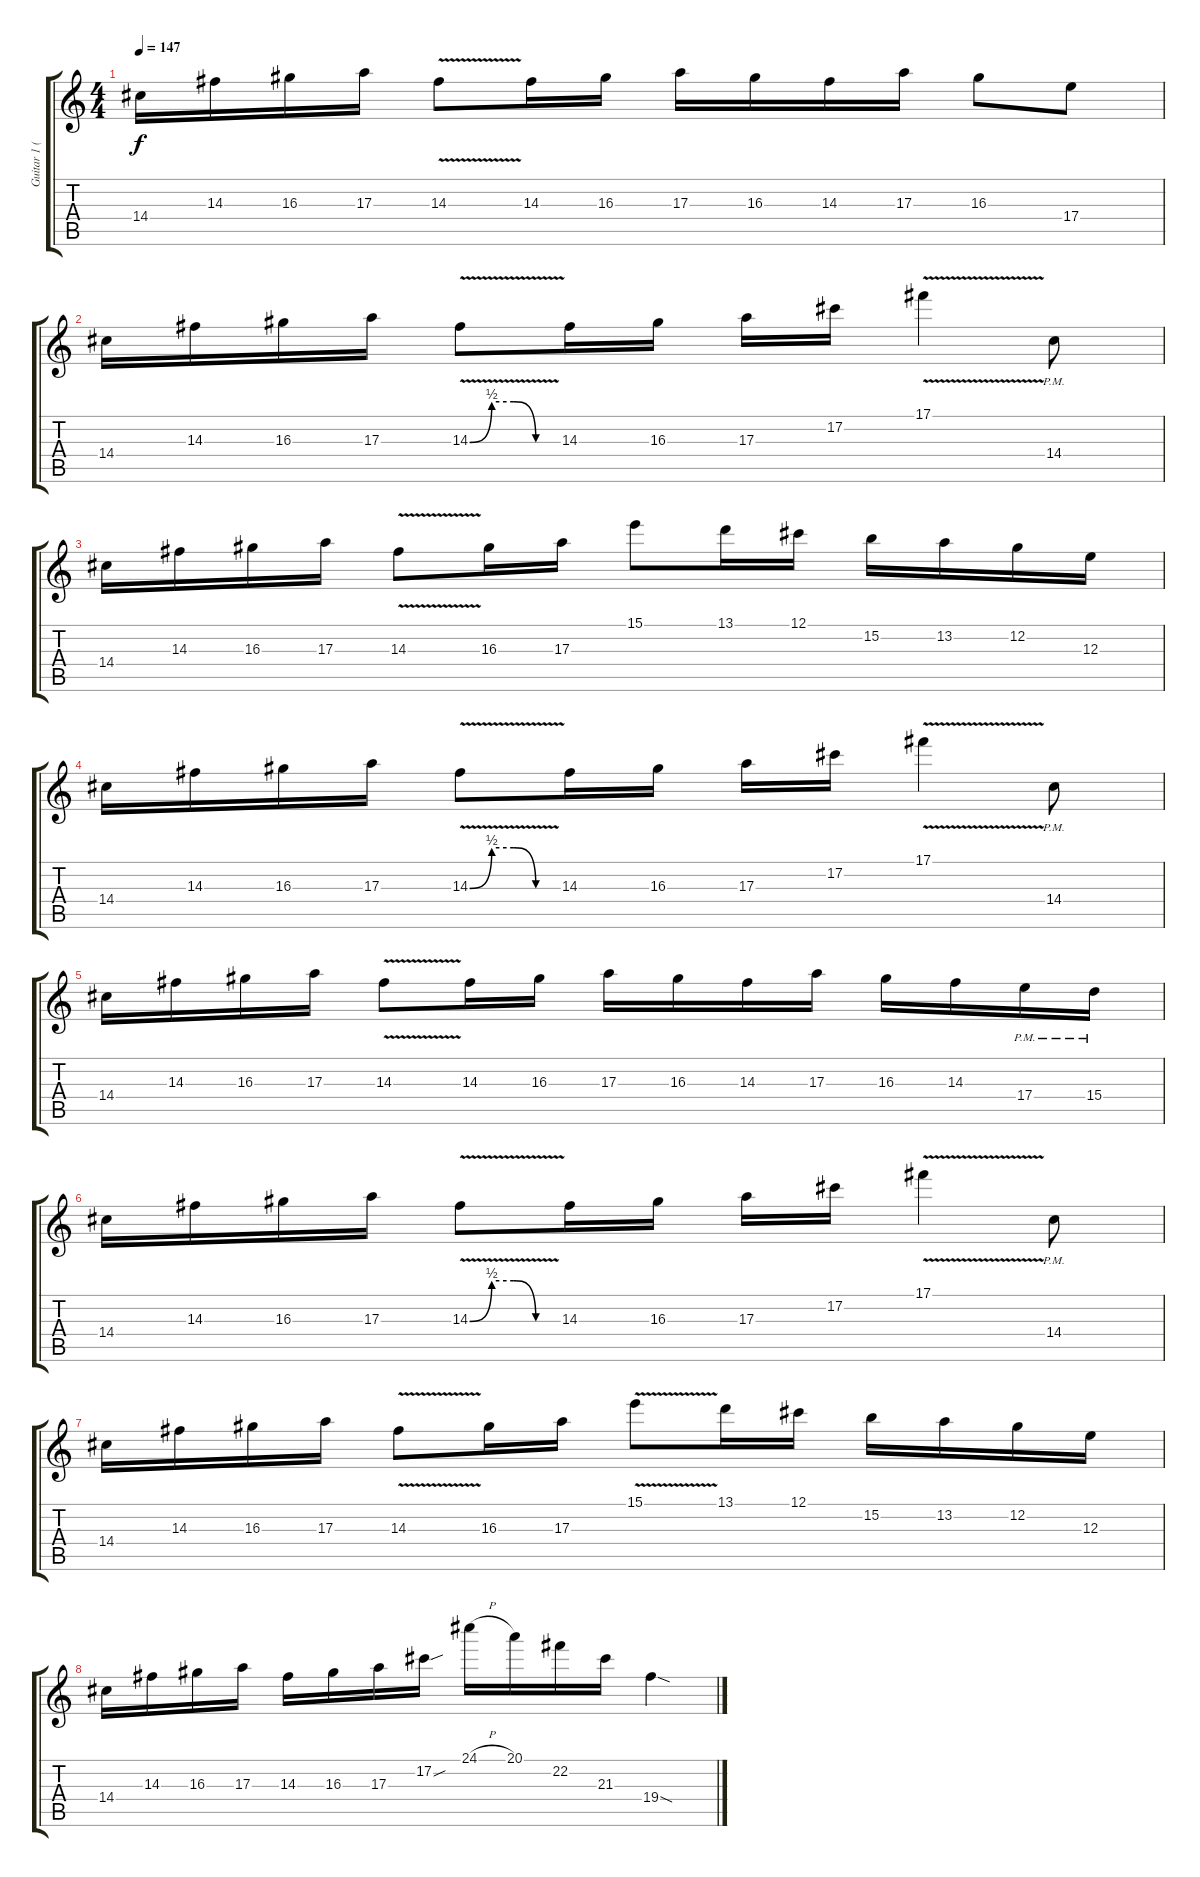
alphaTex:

\track ("Guitar 1 (Lead)" "Guitar 1 (") {instrument overdrivenguitar}
\staff {score tabs}
\tuning (Db4 Ab3 E3 B2 Gb2 Db2) {hide}
\ts (4 4)
\tempo 147
\clef g2
\ks c
14.4.16{dy f} 14.3.16 16.3.16 17.3.16 14.3{v}.8 14.3.16 16.3.16 17.3.16 16.3.16 14.3.16 17.3.16 16.3.8 17.4.8 |
14.4.16 14.3.16 16.3.16 17.3.16 14.3{be (custom 0 0 15 2 30 2 45 0 60 0) v}.8 14.3.16 16.3.16 17.3.16 17.2.16 17.1{v}.4 14.4{pm}.8 |
14.4.16 14.3.16 16.3.16 17.3.16 14.3{v}.8 16.3.16 17.3.16 15.1.8 13.1.16 12.1.16 15.2.16 13.2.16 12.2.16 12.3.16 |
14.4.16 14.3.16 16.3.16 17.3.16 14.3{be (custom 0 0 15 2 30 2 45 0 60 0) v}.8 14.3.16 16.3.16 17.3.16 17.2.16 17.1{v}.4 14.4{pm}.8 |
14.4.16 14.3.16 16.3.16 17.3.16 14.3{v}.8 14.3.16 16.3.16 17.3.16 16.3.16 14.3.16 17.3.16 16.3.16 14.3.16 17.4{pm}.16 15.4{pm}.16 |
14.4.16 14.3.16 16.3.16 17.3.16 14.3{be (custom 0 0 15 2 30 2 45 0 60 0) v}.8 14.3.16 16.3.16 17.3.16 17.2.16 17.1{v}.4 14.4{pm}.8 |
14.4.16 14.3.16 16.3.16 17.3.16 14.3{v}.8 16.3.16 17.3.16 15.1{v}.8 13.1.16 12.1.16 15.2.16 13.2.16 12.2.16 12.3.16 |
14.4.16 14.3.16 16.3.16 17.3.16 14.3.16 16.3.16 17.3.16 17.2{sou}.16 24.1{h}.16 20.1.16 22.2.16 21.3.16 19.4{sod}.4
